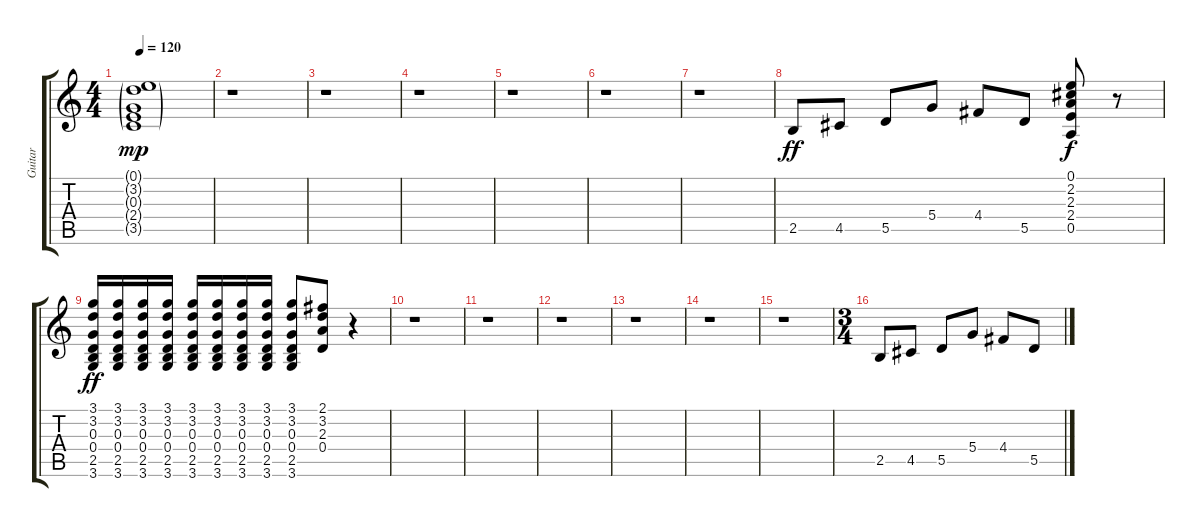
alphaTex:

\track ("Guitar" "Guitar") {instrument distortionguitar}
\staff {score tabs}
\tuning (E4 B3 G3 D3 A2 E2) {hide}
\ts (4 4)
\tempo 120
\clef g2
\ks c
(0.1{g} 3.2{g} 0.3{g} 2.4{g} 3.5{g}).1{dy mp} |
r.1 |
r.1 |
r.1 |
r.1 |
r.1 |
r.1 |
2.5.8{dy ff} 4.5.8 5.5.8 5.4.8 4.4.8 5.5.8 (0.1 2.2 2.3 2.4 0.5).8{dy f} r.8 |
(3.1 3.2 0.3 0.4 2.5 3.6).16{dy ff} (3.1 3.2 0.3 0.4 2.5 3.6).16 (3.1 3.2 0.3 0.4 2.5 3.6).16 (3.1 3.2 0.3 0.4 2.5 3.6).16 (3.1 3.2 0.3 0.4 2.5 3.6).16 (3.1 3.2 0.3 0.4 2.5 3.6).16 (3.1 3.2 0.3 0.4 2.5 3.6).16 (3.1 3.2 0.3 0.4 2.5 3.6).16 (3.1 3.2 0.3 0.4 2.5 3.6).8 (2.1 3.2 2.3 0.4).8 r.4 |
r.1 |
r.1 |
r.1 |
r.1 |
r.1 |
r.1 |
\ts (3 4)
2.5.8 4.5.8 5.5.8 5.4.8 4.4.8 5.5.8
